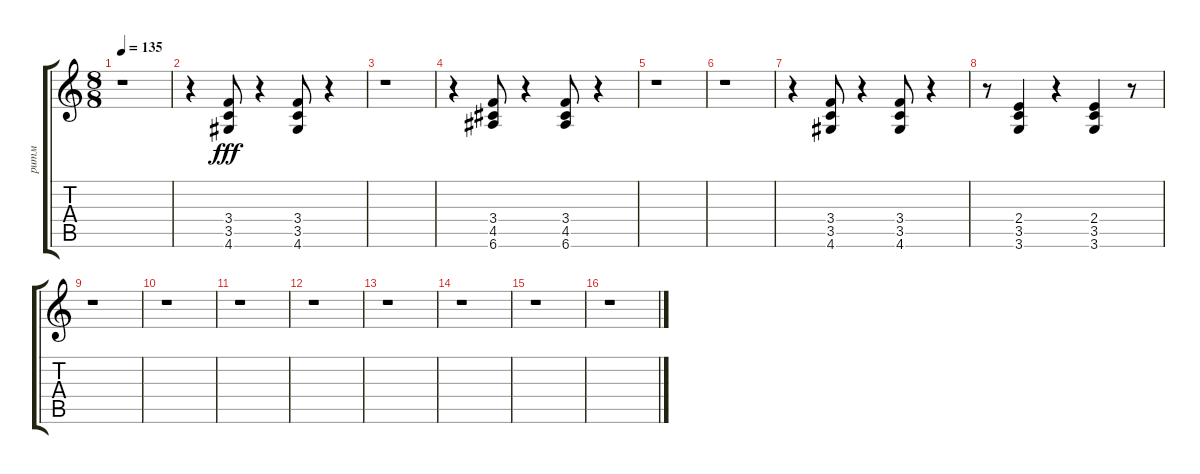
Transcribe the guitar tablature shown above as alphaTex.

\track ("ритм" "ритм") {instrument distortionguitar}
\staff {score tabs}
\tuning (E4 B3 G3 D3 A2 E2) {hide}
\ts (8 8)
\tempo 135
\clef g2
\ks c
r.1{dy fff} |
r.4 (3.4 3.5 4.6).8 r.4 (3.4 3.5 4.6).8 r.4 |
r.1 |
r.4 (3.4 4.5 6.6).8 r.4 (3.4 4.5 6.6).8 r.4 |
r.1 |
r.1 |
r.4 (3.4 3.5 4.6).8 r.4 (3.4 3.5 4.6).8 r.4 |
r.8 (2.4 3.5 3.6).4 r.4 (2.4 3.5 3.6).4 r.8 |
r.1 |
r.1 |
r.1 |
r.1 |
r.1 |
r.1 |
r.1 |
r.1
